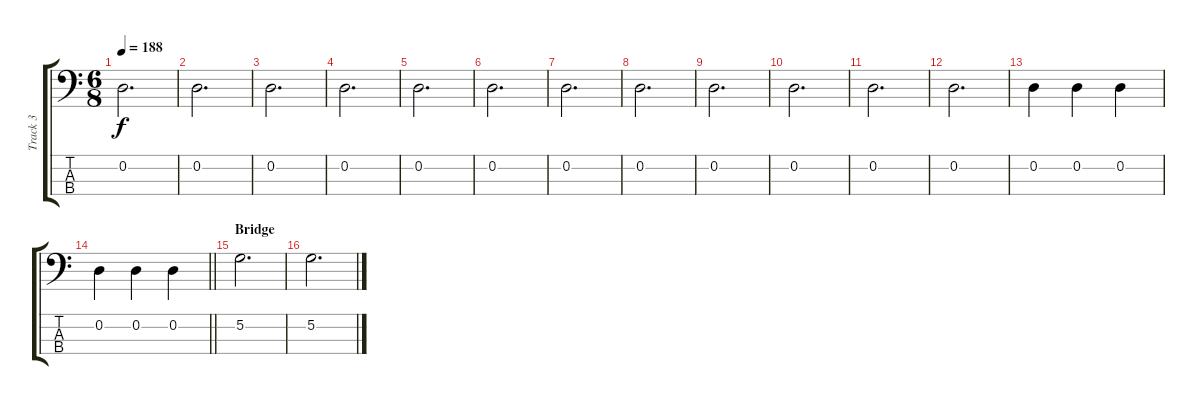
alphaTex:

\track ("Track 3" "Track 3") {instrument fretlessbass}
\staff {score tabs}
\tuning (G2 D2 A1 E1) {hide}
\ts (6 8)
\tempo 188
\clef f4
\ks c
0.2.2{d dy f} |
0.2.2{d} |
0.2.2{d} |
0.2.2{d} |
0.2.2{d} |
0.2.2{d} |
0.2.2{d} |
0.2.2{d} |
0.2.2{d} |
0.2.2{d} |
0.2.2{d} |
0.2.2{d} |
0.2.4 0.2.4 0.2.4 |
\barLineRight lightlight
0.2.4 0.2.4 0.2.4 |
\section ("" "Bridge")
5.2.2{d} |
5.2.2{d}
